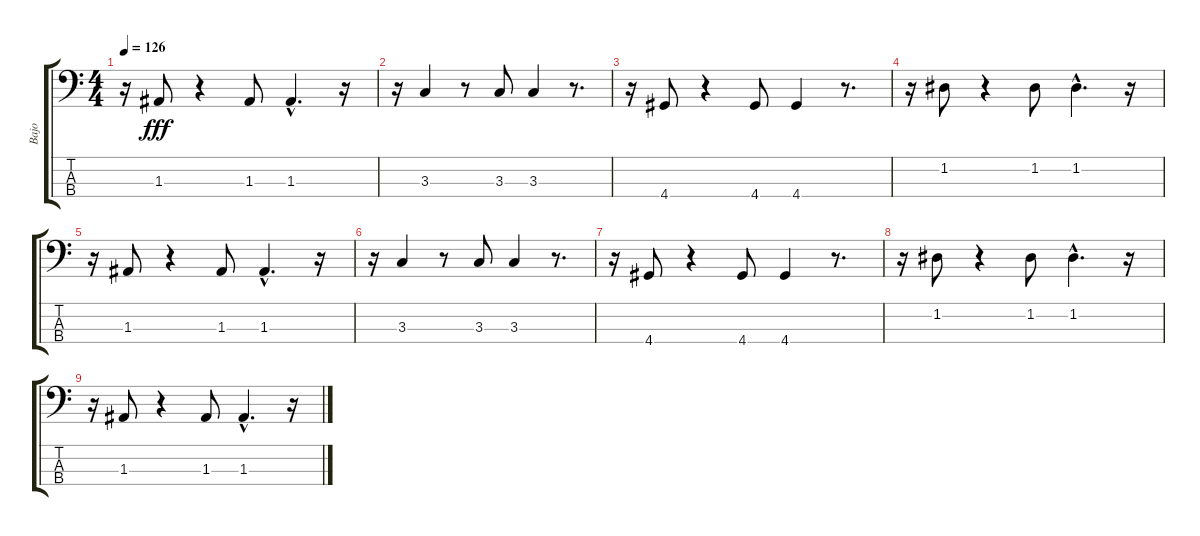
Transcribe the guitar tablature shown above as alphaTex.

\track ("Bajo" "Bajo") {instrument fretlessbass}
\staff {score tabs}
\tuning (G2 D2 A1 E1) {hide}
\ts (4 4)
\tempo 126
\clef f4
\ks c
r.16{dy fff} 1.3.8 r.4 1.3.8 1.3{hac}.4{d} r.16 |
r.16 3.3.4 r.8 3.3.8 3.3.4 r.8{d} |
r.16 4.4.8 r.4 4.4.8 4.4.4 r.8{d} |
r.16 1.2.8 r.4 1.2.8 1.2{hac}.4{d} r.16 |
r.16 1.3.8 r.4 1.3.8 1.3{hac}.4{d} r.16 |
r.16 3.3.4 r.8 3.3.8 3.3.4 r.8{d} |
r.16 4.4.8 r.4 4.4.8 4.4.4 r.8{d} |
r.16 1.2.8 r.4 1.2.8 1.2{hac}.4{d} r.16 |
r.16 1.3.8 r.4 1.3.8 1.3{hac}.4{d} r.16
